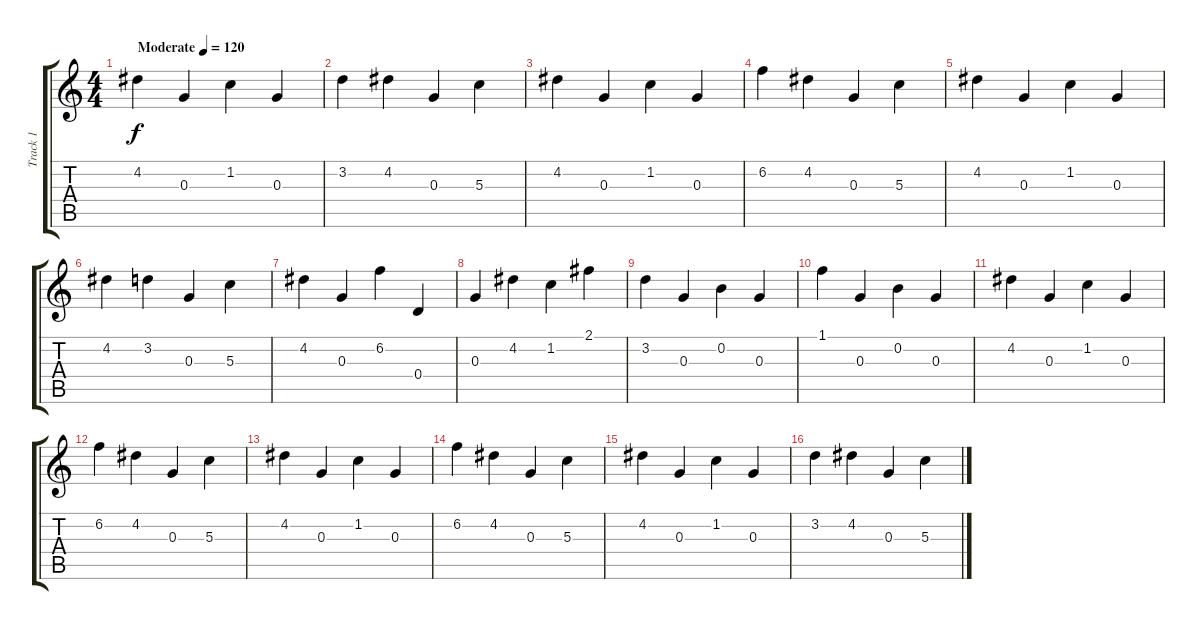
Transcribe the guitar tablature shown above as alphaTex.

\track ("Track 1" "Track 1") {instrument acousticguitarsteel}
\staff {score tabs}
\tuning (E4 B3 G3 D3 A2 E2) {hide}
\ts (4 4)
\tempo (120 "Moderate")
\clef g2
\ks c
4.2.4{dy f instrument acousticguitarsteel} 0.3.4 1.2.4 0.3.4 |
3.2.4 4.2.4 0.3.4 5.3.4 |
4.2.4 0.3.4 1.2.4 0.3.4 |
6.2.4 4.2.4 0.3.4 5.3.4 |
4.2.4 0.3.4 1.2.4 0.3.4 |
4.2.4 3.2.4 0.3.4 5.3.4 |
4.2.4 0.3.4 6.2.4 0.4.4 |
0.3.4 4.2.4 1.2.4 2.1.4 |
3.2.4 0.3.4 0.2.4 0.3.4 |
1.1.4 0.3.4 0.2.4 0.3.4 |
4.2.4 0.3.4 1.2.4 0.3.4 |
6.2.4 4.2.4 0.3.4 5.3.4 |
4.2.4 0.3.4 1.2.4 0.3.4 |
6.2.4 4.2.4 0.3.4 5.3.4 |
4.2.4 0.3.4 1.2.4 0.3.4 |
3.2.4 4.2.4 0.3.4 5.3.4
